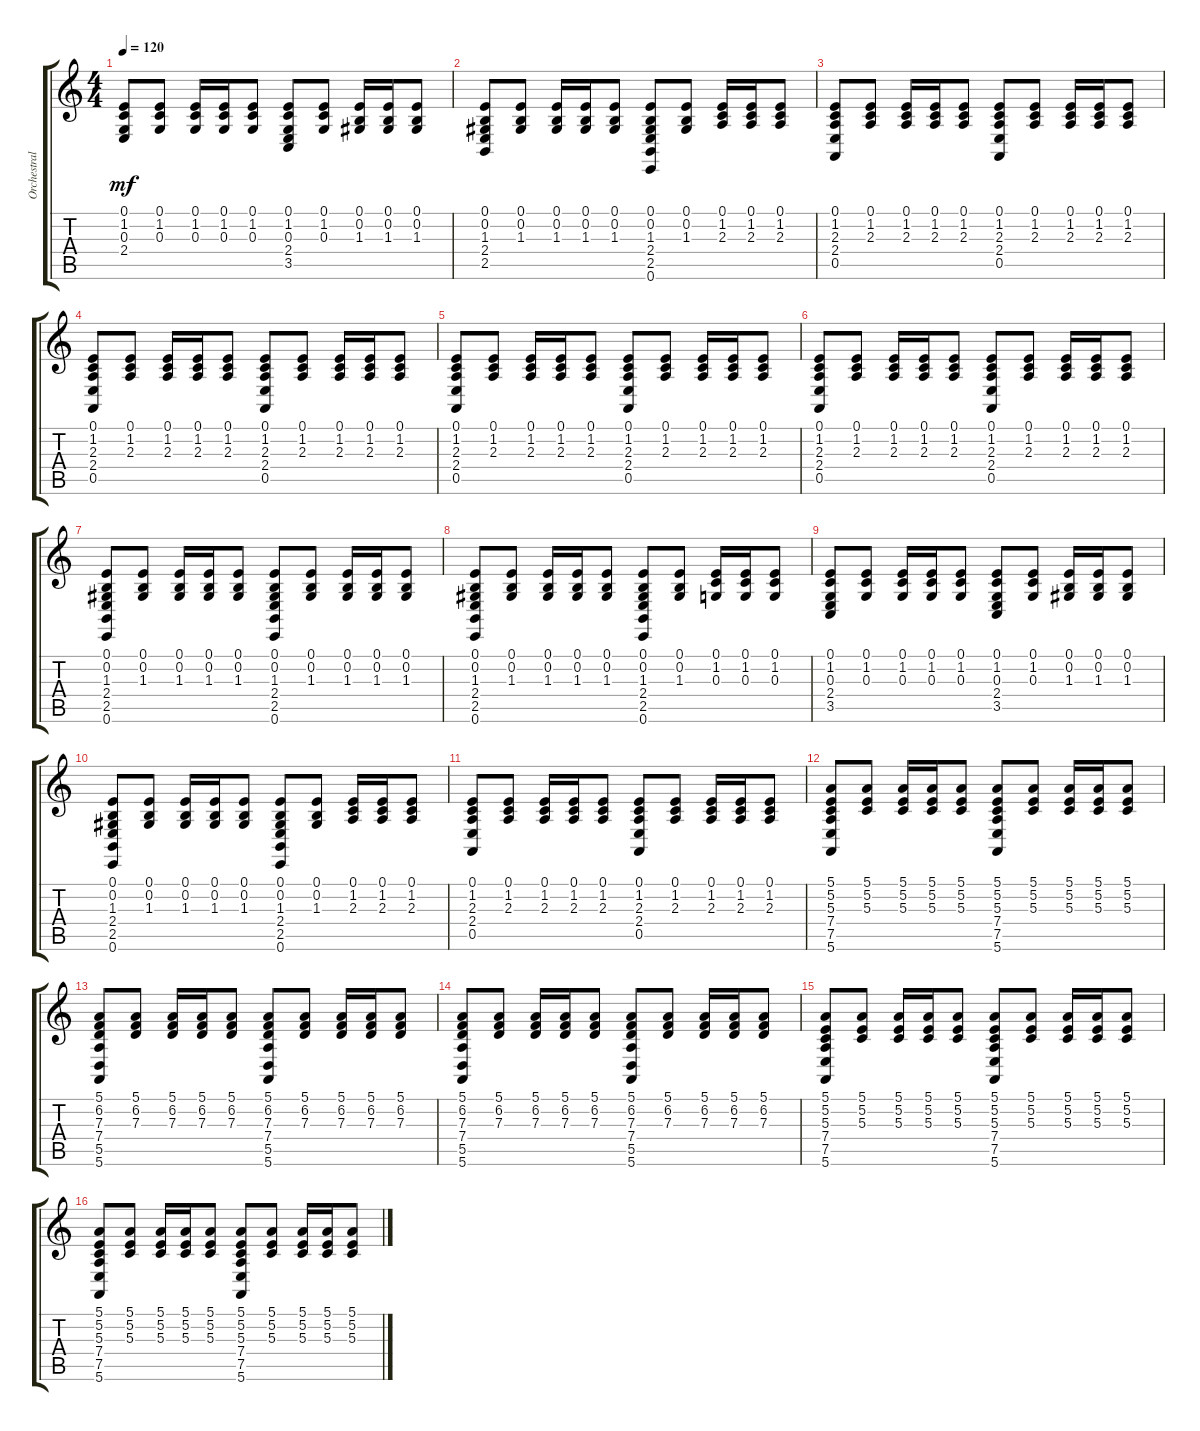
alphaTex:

\track ("Orchestral Harp" "Orchestral") {instrument orchestralharp}
\staff {score tabs}
\tuning (E4 B3 G3 D3 A2 E2) {hide}
\ts (4 4)
\tempo 120
\clef g2
\ks c
(0.1 1.2 0.3 2.4).8{dy mf} (0.1 1.2 0.3).8 (0.1 1.2 0.3).16 (0.1 1.2 0.3).16 (0.1 1.2 0.3).8 (0.1 1.2 0.3 2.4 3.5).8 (0.1 1.2 0.3).8 (0.1 0.2 1.3).16 (0.1 0.2 1.3).16 (0.1 0.2 1.3).8 |
(0.1 0.2 1.3 2.4 2.5).8 (0.1 0.2 1.3).8 (0.1 0.2 1.3).16 (0.1 0.2 1.3).16 (0.1 0.2 1.3).8 (0.1 0.2 1.3 2.4 2.5 0.6).8 (0.1 0.2 1.3).8 (0.1 1.2 2.3).16 (0.1 1.2 2.3).16 (0.1 1.2 2.3).8 |
(0.1 1.2 2.3 2.4 0.5).8 (0.1 1.2 2.3).8 (0.1 1.2 2.3).16 (0.1 1.2 2.3).16 (0.1 1.2 2.3).8 (0.1 1.2 2.3 2.4 0.5).8 (0.1 1.2 2.3).8 (0.1 1.2 2.3).16 (0.1 1.2 2.3).16 (0.1 1.2 2.3).8 |
(0.1 1.2 2.3 2.4 0.5).8 (0.1 1.2 2.3).8 (0.1 1.2 2.3).16 (0.1 1.2 2.3).16 (0.1 1.2 2.3).8 (0.1 1.2 2.3 2.4 0.5).8 (0.1 1.2 2.3).8 (0.1 1.2 2.3).16 (0.1 1.2 2.3).16 (0.1 1.2 2.3).8 |
(0.1 1.2 2.3 2.4 0.5).8 (0.1 1.2 2.3).8 (0.1 1.2 2.3).16 (0.1 1.2 2.3).16 (0.1 1.2 2.3).8 (0.1 1.2 2.3 2.4 0.5).8 (0.1 1.2 2.3).8 (0.1 1.2 2.3).16 (0.1 1.2 2.3).16 (0.1 1.2 2.3).8 |
(0.1 1.2 2.3 2.4 0.5).8 (0.1 1.2 2.3).8 (0.1 1.2 2.3).16 (0.1 1.2 2.3).16 (0.1 1.2 2.3).8 (0.1 1.2 2.3 2.4 0.5).8 (0.1 1.2 2.3).8 (0.1 1.2 2.3).16 (0.1 1.2 2.3).16 (0.1 1.2 2.3).8 |
(0.1 0.2 1.3 2.4 2.5 0.6).8 (0.1 0.2 1.3).8 (0.1 0.2 1.3).16 (0.1 0.2 1.3).16 (0.1 0.2 1.3).8 (0.1 0.2 1.3 2.4 2.5 0.6).8 (0.1 0.2 1.3).8 (0.1 0.2 1.3).16 (0.1 0.2 1.3).16 (0.1 0.2 1.3).8 |
(0.1 0.2 1.3 2.4 2.5 0.6).8 (0.1 0.2 1.3).8 (0.1 0.2 1.3).16 (0.1 0.2 1.3).16 (0.1 0.2 1.3).8 (0.1 0.2 1.3 2.4 2.5 0.6).8 (0.1 0.2 1.3).8 (0.1 1.2 0.3).16 (0.1 1.2 0.3).16 (0.1 1.2 0.3).8 |
(0.1 1.2 0.3 2.4 3.5).8 (0.1 1.2 0.3).8 (0.1 1.2 0.3).16 (0.1 1.2 0.3).16 (0.1 1.2 0.3).8 (0.1 1.2 0.3 2.4 3.5).8 (0.1 1.2 0.3).8 (0.1 0.2 1.3).16 (0.1 0.2 1.3).16 (0.1 0.2 1.3).8 |
(0.1 0.2 1.3 2.4 2.5 0.6).8 (0.1 0.2 1.3).8 (0.1 0.2 1.3).16 (0.1 0.2 1.3).16 (0.1 0.2 1.3).8 (0.1 0.2 1.3 2.4 2.5 0.6).8 (0.1 0.2 1.3).8 (0.1 1.2 2.3).16 (0.1 1.2 2.3).16 (0.1 1.2 2.3).8 |
(0.1 1.2 2.3 2.4 0.5).8 (0.1 1.2 2.3).8 (0.1 1.2 2.3).16 (0.1 1.2 2.3).16 (0.1 1.2 2.3).8 (0.1 1.2 2.3 2.4 0.5).8 (0.1 1.2 2.3).8 (0.1 1.2 2.3).16 (0.1 1.2 2.3).16 (0.1 1.2 2.3).8 |
(5.1 5.2 5.3 7.4 7.5 5.6).8 (5.1 5.2 5.3).8 (5.1 5.2 5.3).16 (5.1 5.2 5.3).16 (5.1 5.2 5.3).8 (5.1 5.2 5.3 7.4 7.5 5.6).8 (5.1 5.2 5.3).8 (5.1 5.2 5.3).16 (5.1 5.2 5.3).16 (5.1 5.2 5.3).8 |
(5.1 6.2 7.3 7.4 5.5 5.6).8 (5.1 6.2 7.3).8 (5.1 6.2 7.3).16 (5.1 6.2 7.3).16 (5.1 6.2 7.3).8 (5.1 6.2 7.3 7.4 5.5 5.6).8 (5.1 6.2 7.3).8 (5.1 6.2 7.3).16 (5.1 6.2 7.3).16 (5.1 6.2 7.3).8 |
(5.1 6.2 7.3 7.4 5.5 5.6).8 (5.1 6.2 7.3).8 (5.1 6.2 7.3).16 (5.1 6.2 7.3).16 (5.1 6.2 7.3).8 (5.1 6.2 7.3 7.4 5.5 5.6).8 (5.1 6.2 7.3).8 (5.1 6.2 7.3).16 (5.1 6.2 7.3).16 (5.1 6.2 7.3).8 |
(5.1 5.2 5.3 7.4 7.5 5.6).8 (5.1 5.2 5.3).8 (5.1 5.2 5.3).16 (5.1 5.2 5.3).16 (5.1 5.2 5.3).8 (5.1 5.2 5.3 7.4 7.5 5.6).8 (5.1 5.2 5.3).8 (5.1 5.2 5.3).16 (5.1 5.2 5.3).16 (5.1 5.2 5.3).8 |
(5.1 5.2 5.3 7.4 7.5 5.6).8 (5.1 5.2 5.3).8 (5.1 5.2 5.3).16 (5.1 5.2 5.3).16 (5.1 5.2 5.3).8 (5.1 5.2 5.3 7.4 7.5 5.6).8 (5.1 5.2 5.3).8 (5.1 5.2 5.3).16 (5.1 5.2 5.3).16 (5.1 5.2 5.3).8
